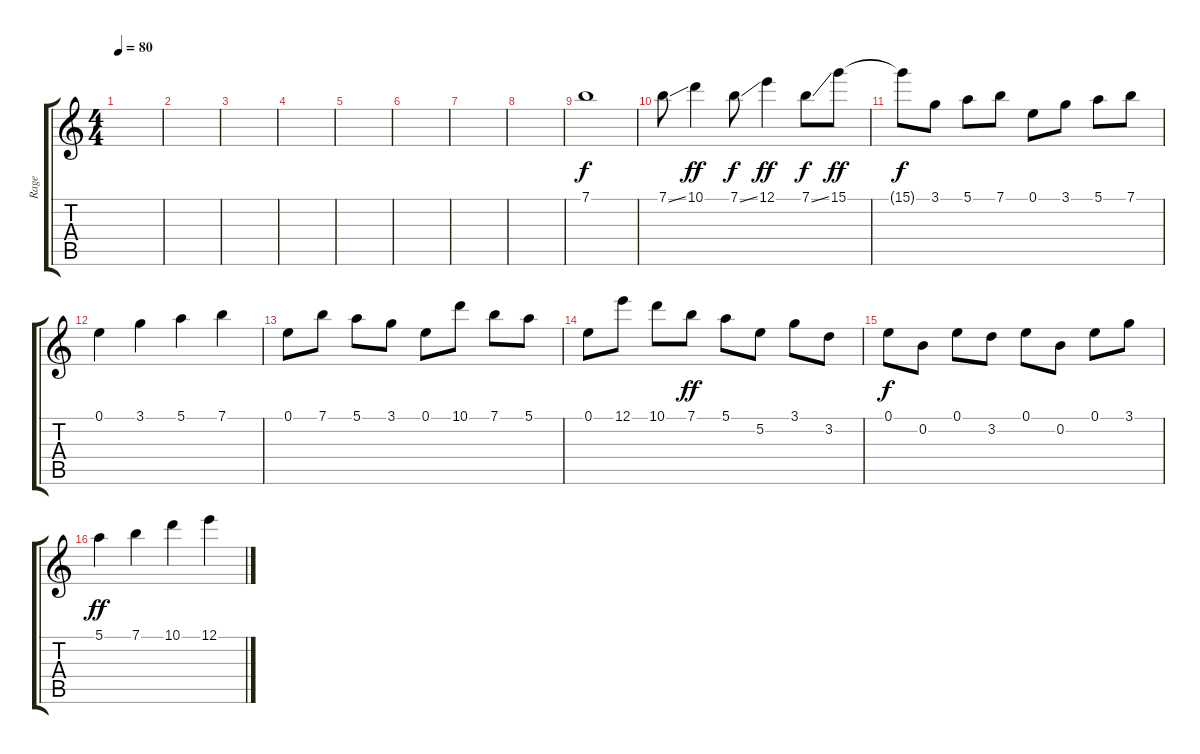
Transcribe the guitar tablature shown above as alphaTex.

\track ("Rage" "Rage") {instrument overdrivenguitar}
\staff {score tabs}
\tuning (E4 B3 G3 D3 A2 E2) {hide}
\ts (4 4)
\tempo 80
\clef g2
\ks c
|
|
|
|
|
|
|
|
7.1.1{dy f instrument overdrivenguitar} |
7.1{ss}.8 10.1.4{dy ff} 7.1{ss}.8{dy f} 12.1.4{dy ff} 7.1{ss}.8{dy f} 15.1.8{dy ff} |
15.1{t}.8{dy f} 3.1.8 5.1.8 7.1.8 0.1.8 3.1.8 5.1.8 7.1.8 |
0.1.4 3.1.4 5.1.4 7.1.4 |
0.1.8 7.1.8 5.1.8 3.1.8 0.1.8 10.1.8 7.1.8 5.1.8 |
0.1.8 12.1.8 10.1.8 7.1.8{dy ff} 5.1.8 5.2.8 3.1.8 3.2.8 |
0.1.8{dy f} 0.2.8 0.1.8 3.2.8 0.1.8 0.2.8 0.1.8 3.1.8 |
5.1.4{dy ff} 7.1.4 10.1.4 12.1.4
